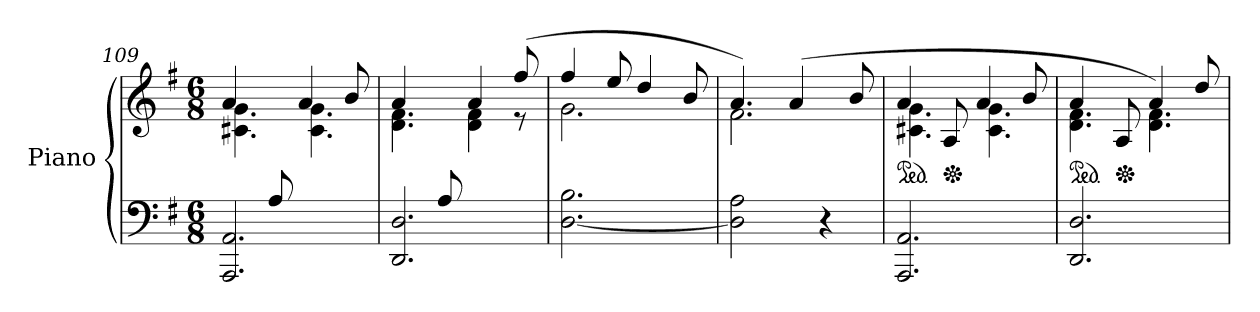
**kern	**kern
*part1	*part1
*staff2	*staff1
*I"Piano	*
*I'Pno	*
*clefF4	*clefG2
*k[f#]	*k[f#]
*G:	*G:
*M6/8	*M6/8
=109	=109
*^	*^
4ryy	2.AAA/ 2.AA/	4a/	4.c#X\ 4.g\
8A/	.	8ryy	.
4.ryy	.	4a/	4.c#\ 4.g\
.	.	8b/	.
=110	=110	=110	=110
4ryy	2.DD/ 2.D/	4a/	4.d\ 4.f#\
8A/	.	8ryy	.
4.ryy	.	4a/	4d\ 4f#\
.	.	(8ff#/	8re
*v	*v	*	*
!!LO:LB:g=z	!!
=111	=111	=111
[2.D\ 2.B\	4ff#/	2.g\
.	8ee/	.
.	4dd/	.
.	8b/	.
=112	=112	=112
2D\] 2A\	4.a/)	2.f#\
.	(4a/	.
4r	.	.
.	8b/	.
=113	=113	=113
*	*ped	*
2.AAA/ 2.AA/	4a/	4.c#X\ 4.g\
*	*Xped	*
.	8A/	.
.	4a/	4.c#\ 4.g\
.	8b/	.
=114	=114	=114
*	*ped	*
2.DD/ 2.D/	4a/	4.d\ 4.f#\
*	*Xped	*
.	8A/	.
.	4a/)	4.d\ 4.f#\
.	8dd/	.
*	*v	*v
=	=
*-	*-
